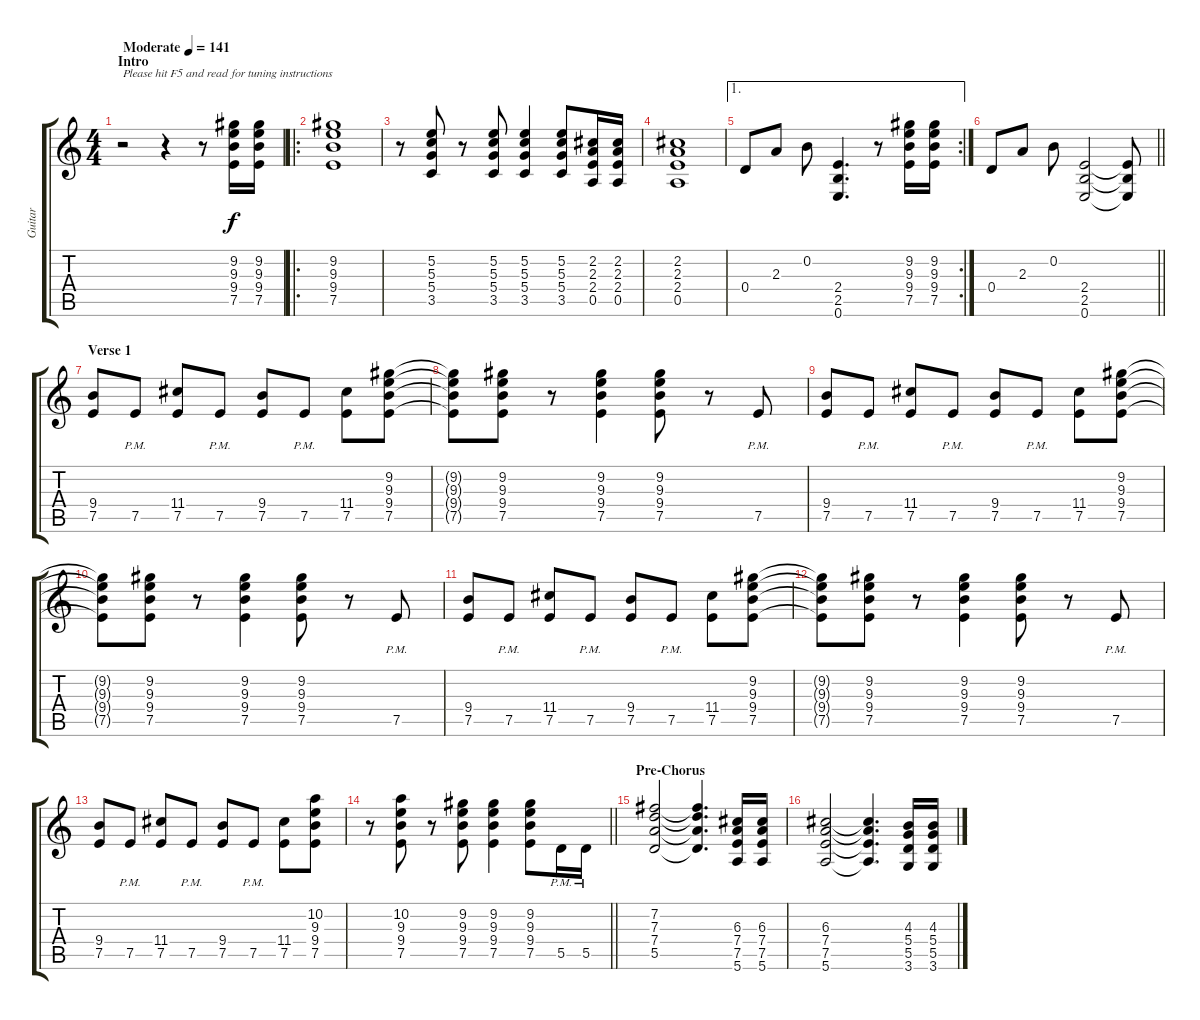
\track ("Guitar" "Guitar") {instrument overdrivenguitar}
\staff {score tabs}
\tuning (E4 B3 G3 D3 A2 E2) {hide}
\ts (4 4)
\section ("" "Intro")
\tempo (141 "Moderate")
\clef g2
\ks c
r.2{txt "Please hit F5 and read for tuning instructions" dy f instrument overdrivenguitar} r.4 r.8 (9.2 9.3 9.4 7.5).16 (9.2 9.3 9.4 7.5).16 |
\ro
(9.2 9.3 9.4 7.5).1 |
r.8 (5.2 5.3 5.4 3.5).8 r.8 (5.2 5.3 5.4 3.5).8 (5.2 5.3 5.4 3.5).4 (5.2 5.3 5.4 3.5).8 (2.2 2.3 2.4 0.5).16 (2.2 2.3 2.4 0.5).16 |
(2.2 2.3 2.4 0.5).1 |
\ae 1
\rc 2
0.4.8 2.3.8 0.2.8 (2.4 2.5 0.6).4{d} r.8 (9.2 9.3 9.4 7.5).16 (9.2 9.3 9.4 7.5).16 |
\barLineRight lightlight
0.4.8 2.3.8 0.2.8 (2.4 2.5 0.6).2 (2.4{t} 2.5{t} 0.6{t}).8 |
\section ("" "Verse 1")
(9.4 7.5).8 7.5{pm}.8 (11.4 7.5).8 7.5{pm}.8 (9.4 7.5).8 7.5{pm}.8 (11.4 7.5).8 (9.2 9.3 9.4 7.5).8 |
(9.2{t} 9.3{t} 9.4{t} 7.5{t}).8 (9.2 9.3 9.4 7.5).8 r.8 (9.2 9.3 9.4 7.5).4 (9.2 9.3 9.4 7.5).8 r.8 7.5{pm}.8 |
(9.4 7.5).8 7.5{pm}.8 (11.4 7.5).8 7.5{pm}.8 (9.4 7.5).8 7.5{pm}.8 (11.4 7.5).8 (9.2 9.3 9.4 7.5).8 |
(9.2{t} 9.3{t} 9.4{t} 7.5{t}).8 (9.2 9.3 9.4 7.5).8 r.8 (9.2 9.3 9.4 7.5).4 (9.2 9.3 9.4 7.5).8 r.8 7.5{pm}.8 |
(9.4 7.5).8 7.5{pm}.8 (11.4 7.5).8 7.5{pm}.8 (9.4 7.5).8 7.5{pm}.8 (11.4 7.5).8 (9.2 9.3 9.4 7.5).8 |
(9.2{t} 9.3{t} 9.4{t} 7.5{t}).8 (9.2 9.3 9.4 7.5).8 r.8 (9.2 9.3 9.4 7.5).4 (9.2 9.3 9.4 7.5).8 r.8 7.5{pm}.8 |
(9.4 7.5).8 7.5{pm}.8 (11.4 7.5).8 7.5{pm}.8 (9.4 7.5).8 7.5{pm}.8 (11.4 7.5).8 (10.2 9.3 9.4 7.5).8 |
\barLineRight lightlight
r.8 (10.2 9.3 9.4 7.5).8 r.8 (9.2 9.3 9.4 7.5).8 (9.2 9.3 9.4 7.5).4 (9.2 9.3 9.4 7.5).8 5.5{pm}.16 5.5{pm}.16 |
\section ("" "Pre-Chorus")
(7.2 7.3 7.4 5.5).2 (7.2{t} 7.3{t} 7.4{t} 5.5{t}).4{d} (6.3 7.4 7.5 5.6).16 (6.3 7.4 7.5 5.6).16 |
(6.3 7.4 7.5 5.6).2 (6.3{t} 7.4{t} 7.5{t} 5.6{t}).4{d} (4.3 5.4 5.5 3.6).16 (4.3 5.4 5.5 3.6).16
